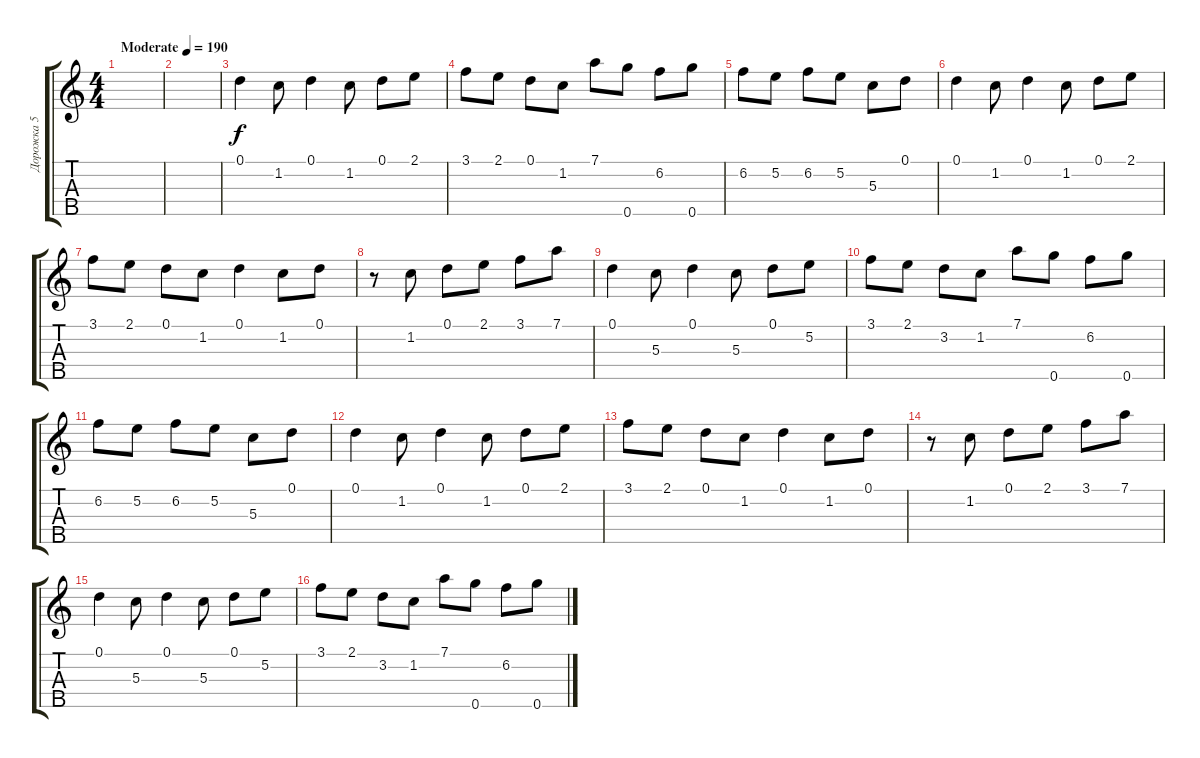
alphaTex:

\track ("Дорожка 5" "Дорожка 5") {instrument banjo}
\staff {score tabs}
\tuning (D4 B3 G3 C3 G4) {hide}
\displaytranspose 12
\ts (4 4)
\tempo (190 "Moderate")
\clef g2
\ks c
|
|
0.1.4 1.2.8 0.1.4 1.2.8 0.1.8 2.1.8 |
3.1.8 2.1.8 0.1.8 1.2.8 7.1.8 0.5.8 6.2.8 0.5.8 |
6.2.8 5.2.8 6.2.8 5.2.8 5.3.8 0.1.8 |
0.1.4 1.2.8 0.1.4 1.2.8 0.1.8 2.1.8 |
3.1.8 2.1.8 0.1.8 1.2.8 0.1.4 1.2.8 0.1.8 |
r.8 1.2.8 0.1.8 2.1.8 3.1.8 7.1.8 |
0.1.4 5.3.8 0.1.4 5.3.8 0.1.8 5.2.8 |
3.1.8 2.1.8 3.2.8 1.2.8 7.1.8 0.5.8 6.2.8 0.5.8 |
6.2.8 5.2.8 6.2.8 5.2.8 5.3.8 0.1.8 |
0.1.4 1.2.8 0.1.4 1.2.8 0.1.8 2.1.8 |
3.1.8 2.1.8 0.1.8 1.2.8 0.1.4 1.2.8 0.1.8 |
r.8 1.2.8 0.1.8 2.1.8 3.1.8 7.1.8 |
0.1.4 5.3.8 0.1.4 5.3.8 0.1.8 5.2.8 |
3.1.8 2.1.8 3.2.8 1.2.8 7.1.8 0.5.8 6.2.8 0.5.8
